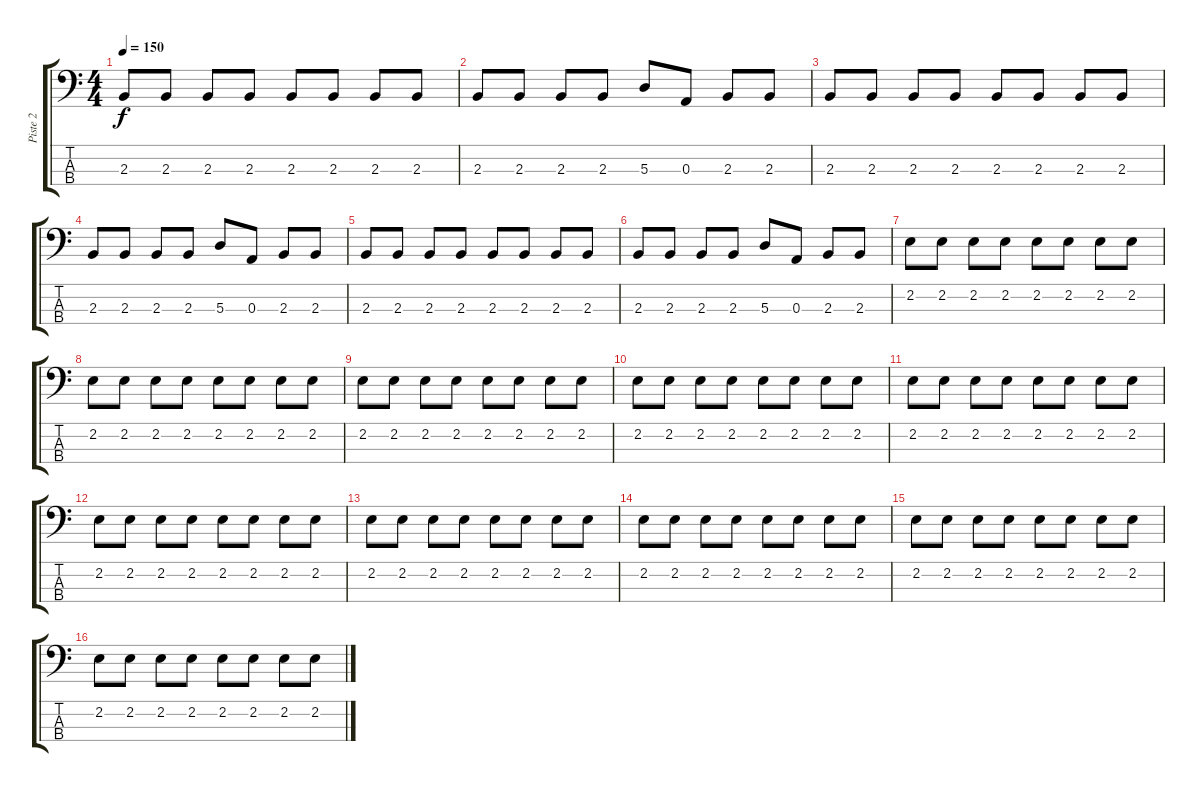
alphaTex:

\track ("Piste 2" "Piste 2") {instrument electricbassfinger}
\staff {score tabs}
\tuning (G2 D2 A1 E1) {hide}
\ts (4 4)
\tempo 150
\clef f4
\ks c
2.3.8{dy f} 2.3.8 2.3.8 2.3.8 2.3.8 2.3.8 2.3.8 2.3.8 |
2.3.8 2.3.8 2.3.8 2.3.8 5.3.8 0.3.8 2.3.8 2.3.8 |
2.3.8 2.3.8 2.3.8 2.3.8 2.3.8 2.3.8 2.3.8 2.3.8 |
2.3.8 2.3.8 2.3.8 2.3.8 5.3.8 0.3.8 2.3.8 2.3.8 |
2.3.8 2.3.8 2.3.8 2.3.8 2.3.8 2.3.8 2.3.8 2.3.8 |
2.3.8 2.3.8 2.3.8 2.3.8 5.3.8 0.3.8 2.3.8 2.3.8 |
2.2.8 2.2.8 2.2.8 2.2.8 2.2.8 2.2.8 2.2.8 2.2.8 |
2.2.8 2.2.8 2.2.8 2.2.8 2.2.8 2.2.8 2.2.8 2.2.8 |
2.2.8 2.2.8 2.2.8 2.2.8 2.2.8 2.2.8 2.2.8 2.2.8 |
2.2.8 2.2.8 2.2.8 2.2.8 2.2.8 2.2.8 2.2.8 2.2.8 |
2.2.8 2.2.8 2.2.8 2.2.8 2.2.8 2.2.8 2.2.8 2.2.8 |
2.2.8 2.2.8 2.2.8 2.2.8 2.2.8 2.2.8 2.2.8 2.2.8 |
2.2.8 2.2.8 2.2.8 2.2.8 2.2.8 2.2.8 2.2.8{volume 0} 2.2.8 |
2.2.8 2.2.8 2.2.8 2.2.8 2.2.8 2.2.8 2.2.8 2.2.8 |
2.2.8 2.2.8 2.2.8 2.2.8 2.2.8 2.2.8 2.2.8 2.2.8 |
2.2.8 2.2.8 2.2.8 2.2.8 2.2.8 2.2.8 2.2.8 2.2.8
